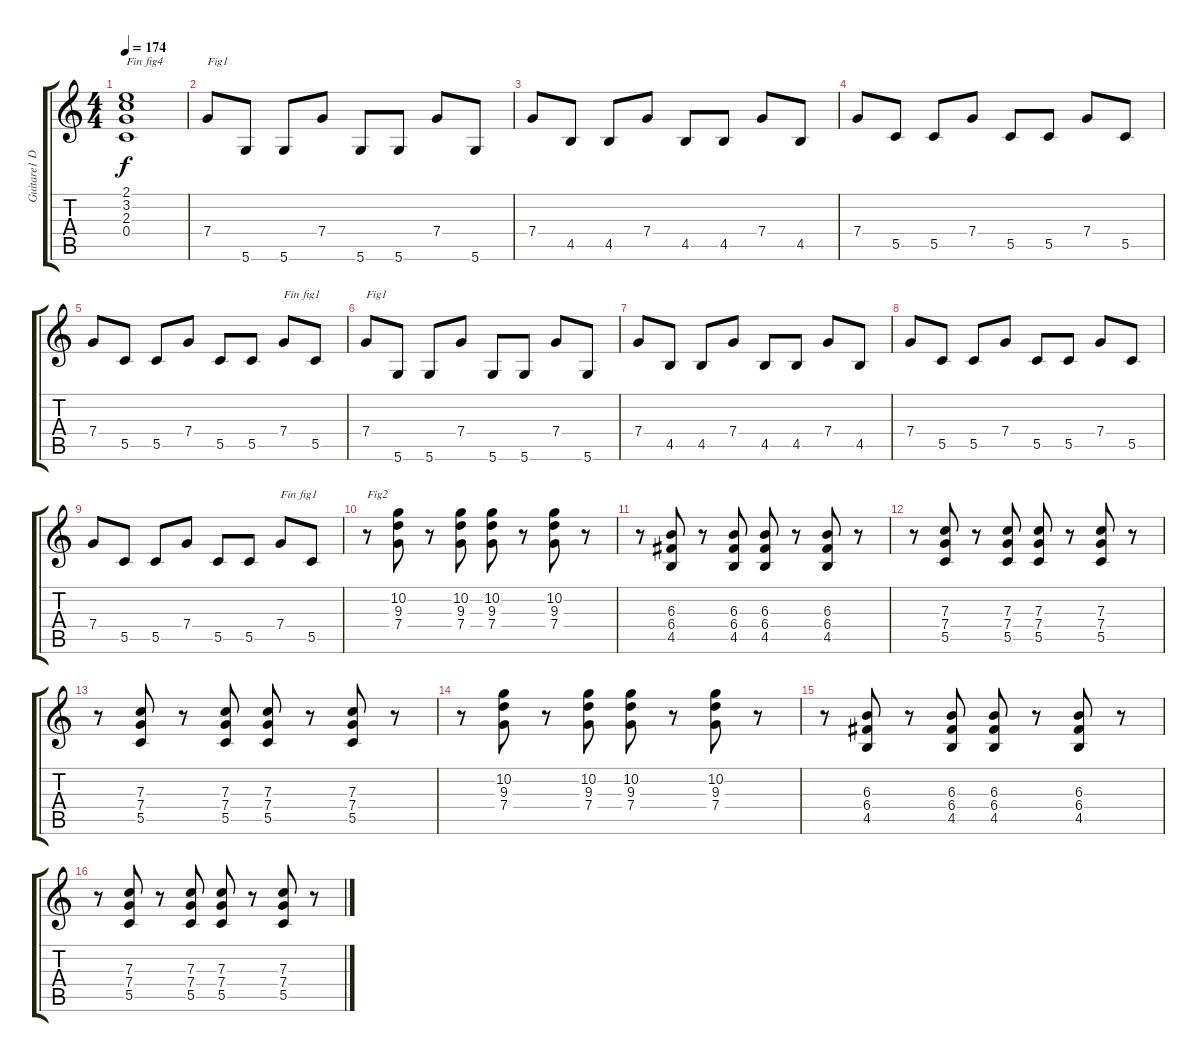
\track ("Guitare1 D" "Guitare1 D") {instrument overdrivenguitar}
\staff {score tabs}
\tuning (D4 A3 F3 C3 G2 D2) {hide}
\ts (4 4)
\tempo 174
\clef g2
\ks c
(2.1{t} 3.2{t} 2.3{t} 0.4{t}).1{txt "Fin fig4" dy f} |
7.4.8{txt "Fig1"} 5.6.8 5.6.8 7.4.8 5.6.8 5.6.8 7.4.8 5.6.8 |
7.4.8 4.5.8 4.5.8 7.4.8 4.5.8 4.5.8 7.4.8 4.5.8 |
7.4.8 5.5.8 5.5.8 7.4.8 5.5.8 5.5.8 7.4.8 5.5.8 |
7.4.8 5.5.8 5.5.8 7.4.8 5.5.8 5.5.8 7.4.8{txt "Fin fig1"} 5.5.8 |
7.4.8{txt "Fig1"} 5.6.8 5.6.8 7.4.8 5.6.8 5.6.8 7.4.8 5.6.8 |
7.4.8 4.5.8 4.5.8 7.4.8 4.5.8 4.5.8 7.4.8 4.5.8 |
7.4.8 5.5.8 5.5.8 7.4.8 5.5.8 5.5.8 7.4.8 5.5.8 |
7.4.8 5.5.8 5.5.8 7.4.8 5.5.8 5.5.8 7.4.8{txt "Fin fig1"} 5.5.8 |
r.8{txt "Fig2"} (10.2 9.3 7.4).8 r.8 (10.2 9.3 7.4).8 (10.2 9.3 7.4).8 r.8 (10.2 9.3 7.4).8 r.8 |
r.8 (6.3 6.4 4.5).8 r.8 (6.3 6.4 4.5).8 (6.3 6.4 4.5).8 r.8 (6.3 6.4 4.5).8 r.8 |
r.8 (7.3 7.4 5.5).8 r.8 (7.3 7.4 5.5).8 (7.3 7.4 5.5).8 r.8 (7.3 7.4 5.5).8 r.8 |
r.8 (7.3 7.4 5.5).8 r.8 (7.3 7.4 5.5).8 (7.3 7.4 5.5).8 r.8 (7.3 7.4 5.5).8 r.8 |
r.8 (10.2 9.3 7.4).8 r.8 (10.2 9.3 7.4).8 (10.2 9.3 7.4).8 r.8 (10.2 9.3 7.4).8 r.8 |
r.8 (6.3 6.4 4.5).8 r.8 (6.3 6.4 4.5).8 (6.3 6.4 4.5).8 r.8 (6.3 6.4 4.5).8 r.8 |
r.8 (7.3 7.4 5.5).8 r.8 (7.3 7.4 5.5).8 (7.3 7.4 5.5).8 r.8 (7.3 7.4 5.5).8 r.8
